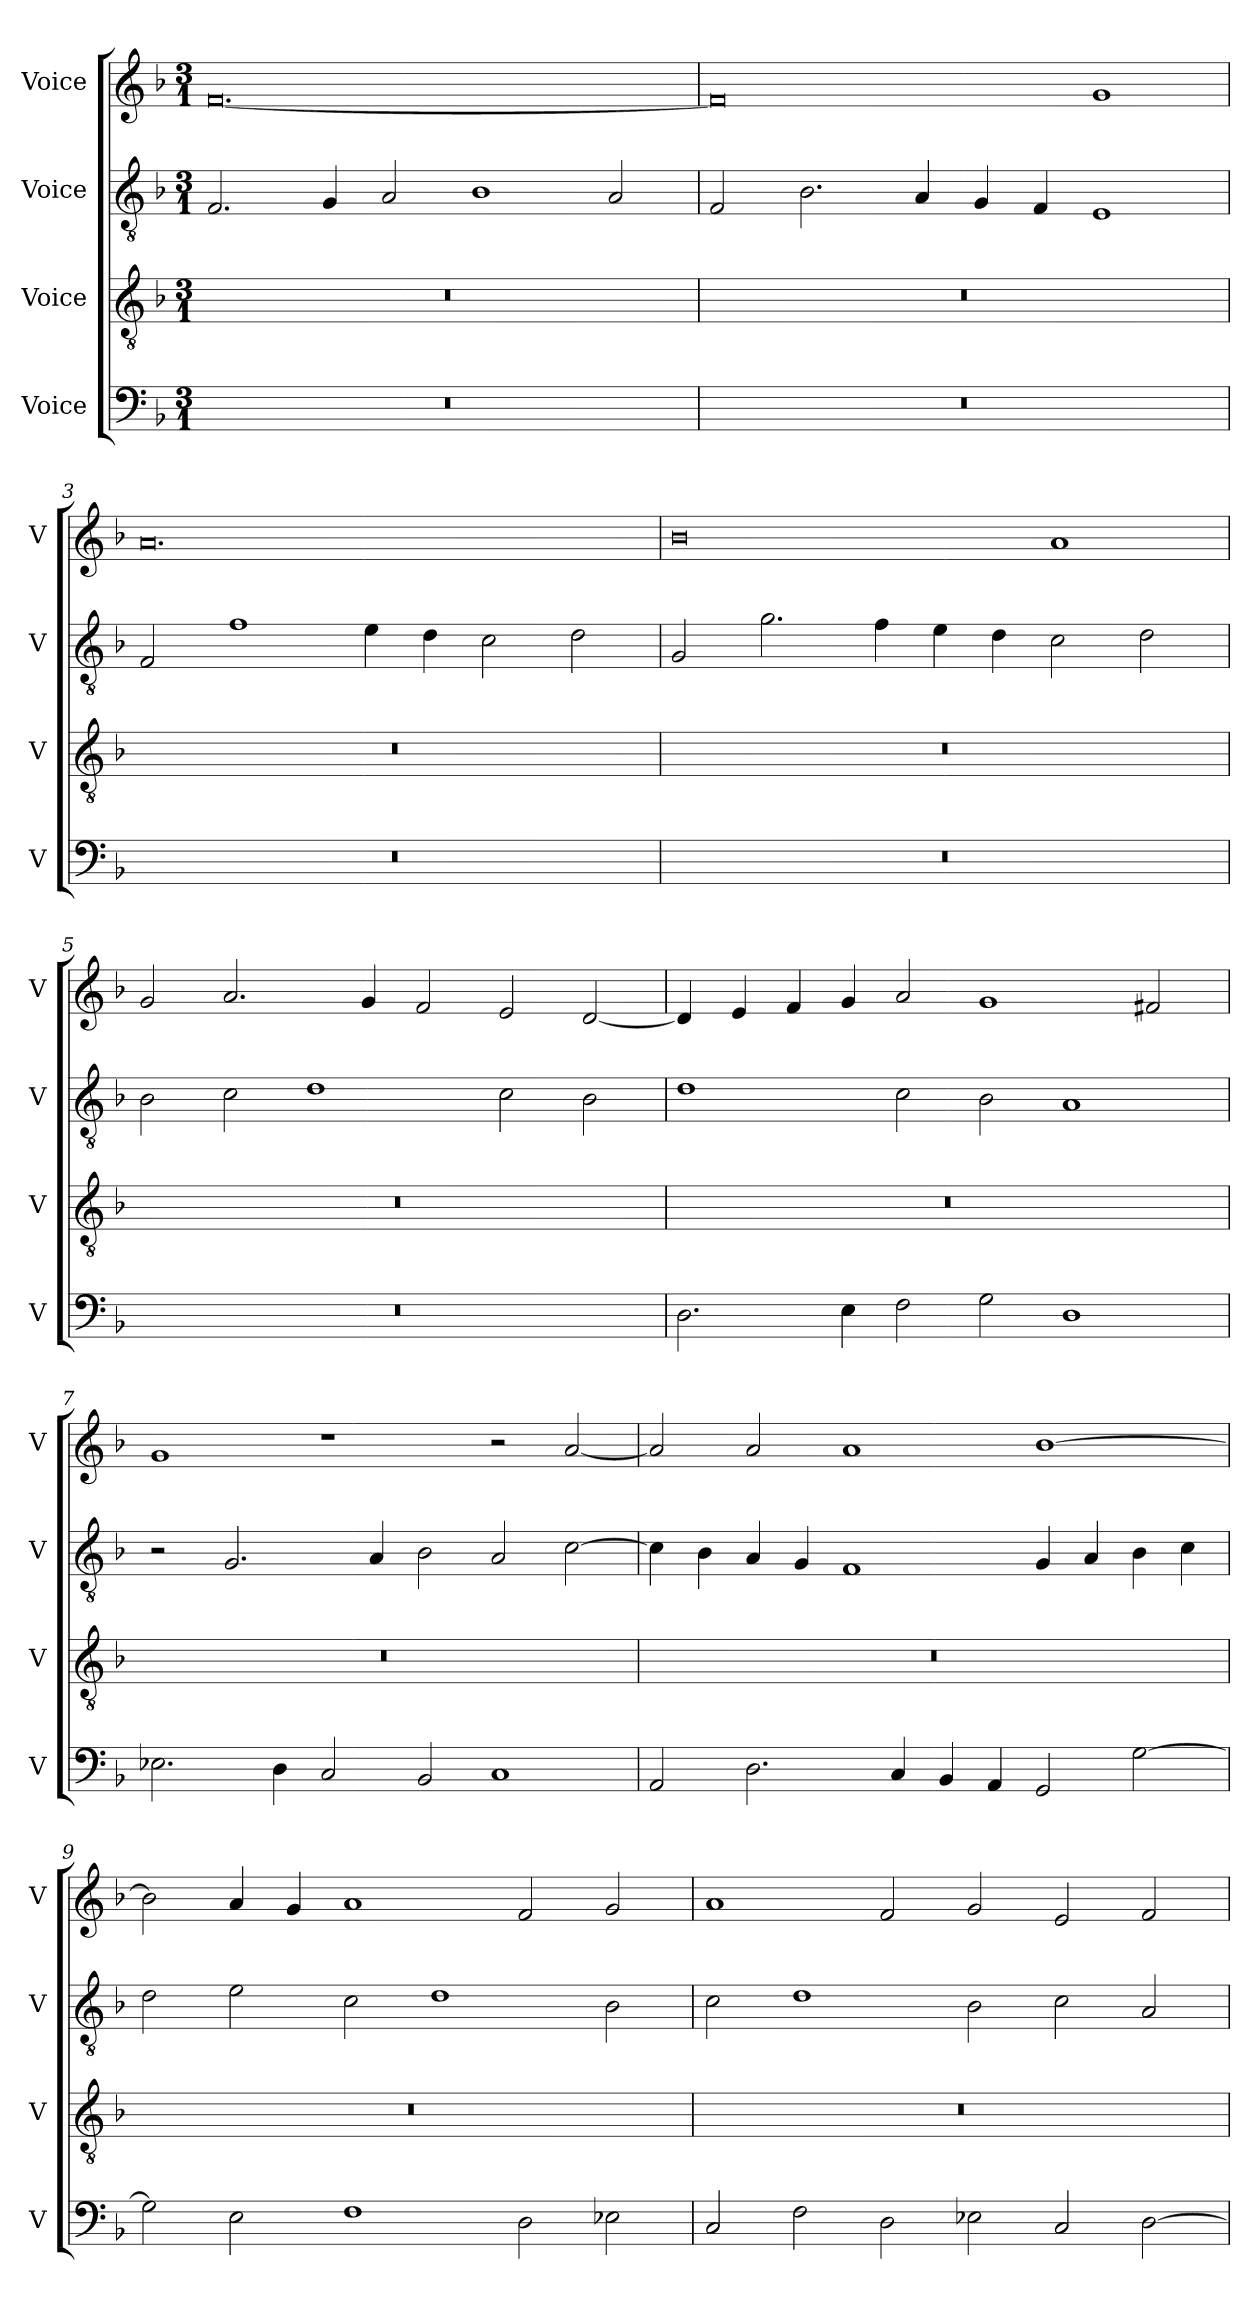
**kern	**kern	**kern	**kern
*part4	*part3	*part2	*part1
*staff4	*staff3	*staff2	*staff1
*I"Voice	*I"Voice	*I"Voice	*I"Voice
*I'V	*I'V	*I'V	*I'V
*clefF4	*clefGv2	*clefGv2	*clefG2
*k[b-]	*k[b-]	*k[b-]	*k[b-]
*M3/1	*M3/1	*M3/1	*M3/1
=1	=1	=1	=1
0.r	0.r	2.F/	[0.f
.	.	4G/	.
.	.	2A/	.
.	.	1B-	.
.	.	2A/	.
=2	=2	=2	=2
0.r	0.r	2F/	0f]
.	.	2.B-\	.
.	.	4A/	.
.	.	4G/	.
.	.	4F/	.
.	.	1E	1g
!!LO:LB:g=z
=3	=3	=3	=3
0.r	0.r	2F/	0.a
.	.	1f	.
.	.	4e\	.
.	.	4d\	.
.	.	2c\	.
.	.	2d\	.
=4	=4	=4	=4
0.r	0.r	2G/	0b-
.	.	2.g\	.
.	.	4f\	.
.	.	4e\	.
.	.	4d\	.
.	.	2c\	1a
.	.	2d\	.
!!LO:LB:g=z
=5	=5	=5	=5
0.r	0.r	2B-\	2g/
.	.	2c\	2.a/
.	.	1d	.
.	.	.	4g/
.	.	.	2f/
.	.	2c\	2e/
.	.	2B-\	[2d/
=6	=6	=6	=6
2.D\	0.r	1d	4d/]
.	.	.	4e/
.	.	.	4f/
4E\	.	.	4g/
2F\	.	2c\	2a/
2G\	.	2B-\	1g
1D	.	1A	.
.	.	.	2f#X/
!!LO:PB:g=z
=7	=7	=7	=7
2.E-X\	0.r	2r	1g
.	.	2.G/	.
4D\	.	.	.
2C/	.	.	1r
.	.	4A/	.
2BB-/	.	2B-\	.
1C	.	2A/	2r
.	.	[2c\	[2a/
=8	=8	=8	=8
2AA/	0.r	4c\]	2a/]
.	.	4B-\	.
2.D\	.	4A/	2a/
.	.	4G/	.
.	.	1F	1a
4C/	.	.	.
4BB-/	.	.	.
4AA/	.	.	.
2GG/	.	4G/	[1b-
.	.	4A/	.
[2G\	.	4B-\	.
.	.	4c\	.
!!LO:LB:g=z
=9	=9	=9	=9
2G\]	0.r	2d\	2b-\]
2E\	.	2e\	4a/
.	.	.	4g/
1F	.	2c\	1a
.	.	1d	.
2D\	.	.	2f/
2E-X\	.	2B-\	2g/
=10	=10	=10	=10
2C/	0.r	2c\	1a
2F\	.	1d	.
2D\	.	.	2f/
2E-X\	.	2B-\	2g/
2C/	.	2c\	2e/
[2D\	.	2A/	2f/
=	=	=	=
*-	*-	*-	*-
